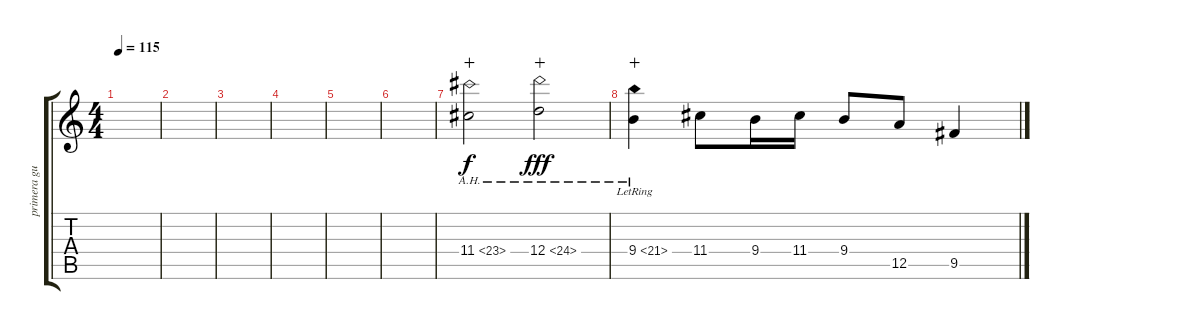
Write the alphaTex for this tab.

\track ("primera guitarra" "primera gu") {instrument overdrivenguitar}
\staff {score tabs}
\tuning (E4 B3 G3 D3 A2 E2) {hide}
\ts (4 4)
\tempo 115
\clef g2
\ks c
|
|
|
|
|
|
11.4{ah 12}.2{wahc} 12.4{ah 12}.2{dy fff wahc} |
9.4{ah 12 lr}.4{wahc} 11.4.8 9.4.16 11.4.16 9.4.8 12.5.8 9.5.4
